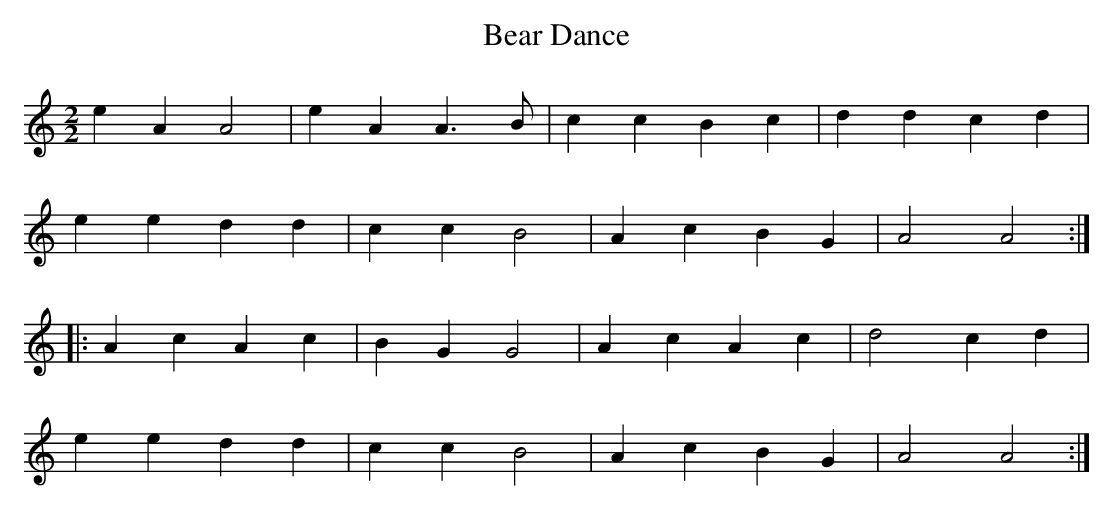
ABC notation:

X:1
T:Bear Dance
M:2/2
L:1/4
K:Am
eA A2 | eA A>B | cc Bc | dd cd |
ee dd | cc B2 | Ac BG | A2 A2 ::
Ac Ac | BG G2 | Ac Ac | d2 cd |
ee dd | cc B2 | Ac BG | A2 A2 :|
